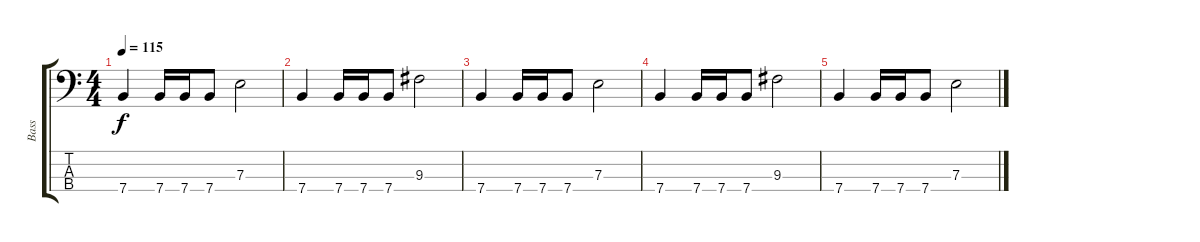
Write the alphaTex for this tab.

\track ("Bass" "Bass") {instrument electricbassfinger}
\staff {score tabs}
\tuning (G2 D2 A1 E1) {hide}
\ts (4 4)
\tempo 115
\clef f4
\ks c
7.4.4{dy f} 7.4.16 7.4.16 7.4.8 7.3.2 |
7.4.4 7.4.16 7.4.16 7.4.8 9.3.2 |
7.4.4 7.4.16 7.4.16 7.4.8 7.3.2 |
7.4.4 7.4.16 7.4.16 7.4.8 9.3.2 |
7.4.4 7.4.16 7.4.16 7.4.8 7.3.2
